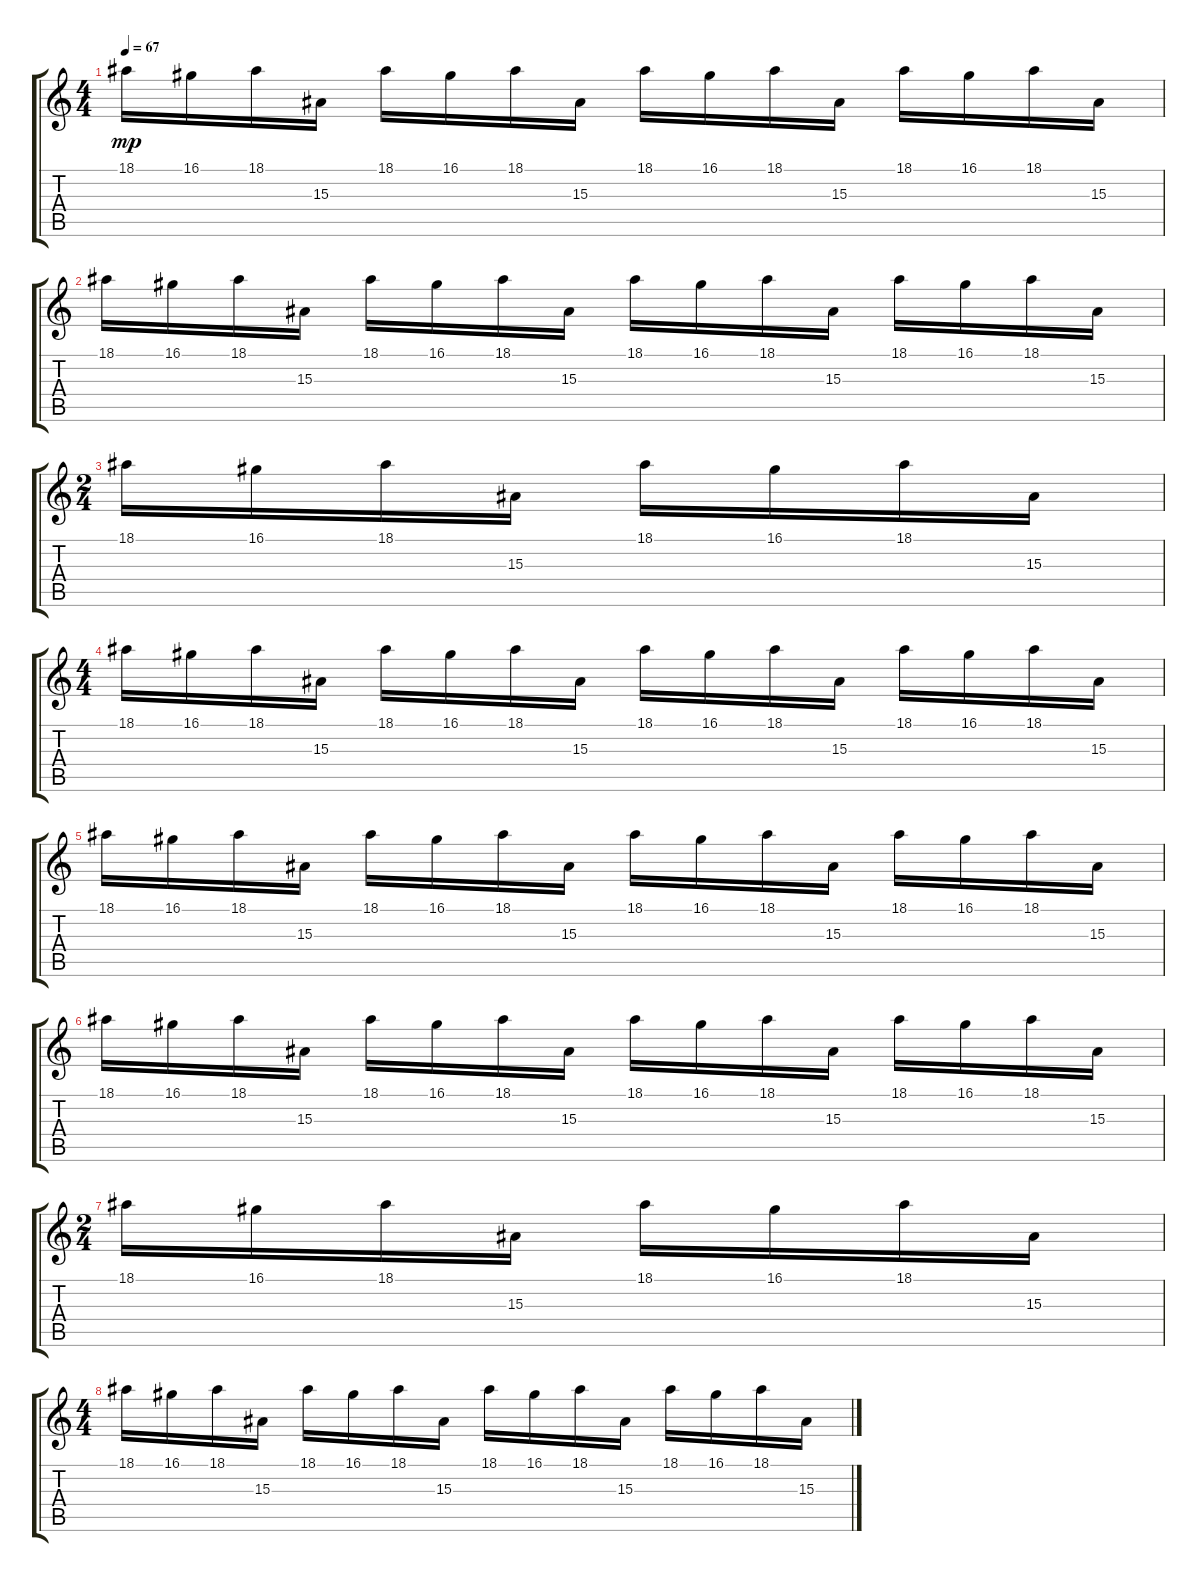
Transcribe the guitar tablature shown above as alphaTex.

\track "" {instrument taikodrum}
\staff {score tabs}
\tuning (E4 B3 G3 D3 A2 E2) {hide}
\ts (4 4)
\tempo 67
\clef g2
\ks c
18.1.16{dy mp} 16.1.16 18.1.16 15.3.16 18.1.16 16.1.16 18.1.16 15.3.16 18.1.16 16.1.16 18.1.16 15.3.16 18.1.16 16.1.16 18.1.16 15.3.16 |
18.1.16 16.1.16 18.1.16 15.3.16 18.1.16 16.1.16 18.1.16 15.3.16 18.1.16 16.1.16 18.1.16 15.3.16 18.1.16 16.1.16 18.1.16 15.3.16 |
\ts (2 4)
18.1.16 16.1.16 18.1.16 15.3.16 18.1.16 16.1.16 18.1.16 15.3.16 |
\ts (4 4)
18.1.16 16.1.16 18.1.16 15.3.16 18.1.16 16.1.16 18.1.16 15.3.16 18.1.16 16.1.16 18.1.16 15.3.16 18.1.16 16.1.16 18.1.16 15.3.16 |
18.1.16 16.1.16 18.1.16 15.3.16 18.1.16 16.1.16 18.1.16 15.3.16 18.1.16 16.1.16 18.1.16 15.3.16 18.1.16 16.1.16 18.1.16 15.3.16 |
18.1.16 16.1.16 18.1.16 15.3.16 18.1.16 16.1.16 18.1.16 15.3.16 18.1.16 16.1.16 18.1.16 15.3.16 18.1.16 16.1.16 18.1.16 15.3.16 |
\ts (2 4)
18.1.16 16.1.16 18.1.16 15.3.16 18.1.16 16.1.16 18.1.16 15.3.16 |
\ts (4 4)
18.1.16 16.1.16 18.1.16 15.3.16 18.1.16 16.1.16 18.1.16 15.3.16 18.1.16 16.1.16 18.1.16 15.3.16 18.1.16 16.1.16 18.1.16 15.3.16
